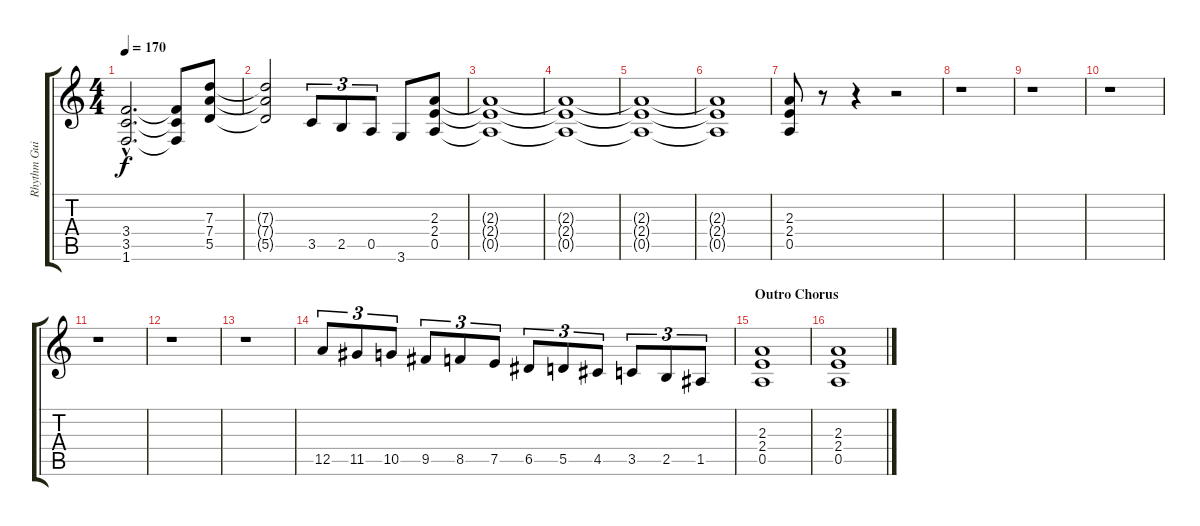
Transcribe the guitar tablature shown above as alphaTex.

\track ("Rhythm Guitar" "Rhythm Gui") {instrument distortionguitar}
\staff {score tabs}
\tuning (E4 B3 G3 D3 A2 E2) {hide}
\ts (4 4)
\tempo 170
\clef g2
\ks c
(3.4{hac} 3.5{hac} 1.6{hac}).2{d dy f} (3.4{t} 3.5{t} 1.6{t}).8 (7.3 7.4 5.5).8 |
(7.3{t} 7.4{t} 5.5{t}).2 3.5.8{tu (3 2)} 2.5.8{tu (3 2)} 0.5.8{tu (3 2)} 3.6.8 (2.3 2.4 0.5).8 |
(2.3{t} 2.4{t} 0.5{t}).1 |
(2.3{t} 2.4{t} 0.5{t}).1 |
(2.3{t} 2.4{t} 0.5{t}).1 |
(2.3{t} 2.4{t} 0.5{t}).1 |
(2.3 2.4 0.5).8 r.8 r.4 r.2 |
r.1 |
r.1 |
r.1 |
r.1 |
r.1 |
r.1 |
12.5.8{tu (3 2)} 11.5.8{tu (3 2)} 10.5.8{tu (3 2)} 9.5.8{tu (3 2)} 8.5.8{tu (3 2)} 7.5.8{tu (3 2)} 6.5.8{tu (3 2)} 5.5.8{tu (3 2)} 4.5.8{tu (3 2)} 3.5.8{tu (3 2)} 2.5.8{tu (3 2)} 1.5.8{tu (3 2)} |
\section ("" "Outro Chorus")
(2.3 2.4 0.5).1 |
(2.3 2.4 0.5).1
